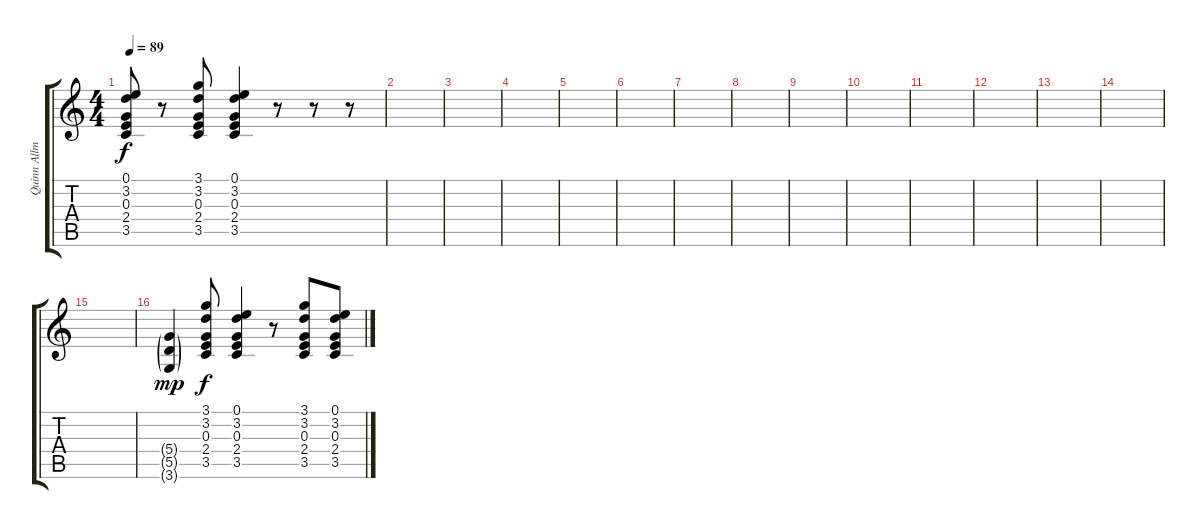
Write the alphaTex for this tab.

\track ("Quinn Allman - Guitar 2" "Quinn Allm") {instrument acousticguitarnylon}
\staff {score tabs}
\tuning (E4 B3 G3 D3 A2 E2) {hide}
\ts (4 4)
\tempo 89
\clef g2
\ks c
(0.1 3.2 0.3 2.4 3.5).8{dy f} r.8 (3.1 3.2 0.3 2.4 3.5).8 (0.1 3.2 0.3 2.4 3.5).4 r.8 r.8 r.8 |
|
|
|
|
|
|
|
|
|
|
|
|
|
|
(5.4{g} 5.5{g} 3.6{g}).4{dy mp instrument electricguitarclean} (3.1 3.2 0.3 2.4 3.5).8{dy f} (0.1 3.2 0.3 2.4 3.5).4 r.8 (3.1 3.2 0.3 2.4 3.5).8 (0.1 3.2 0.3 2.4 3.5).8
